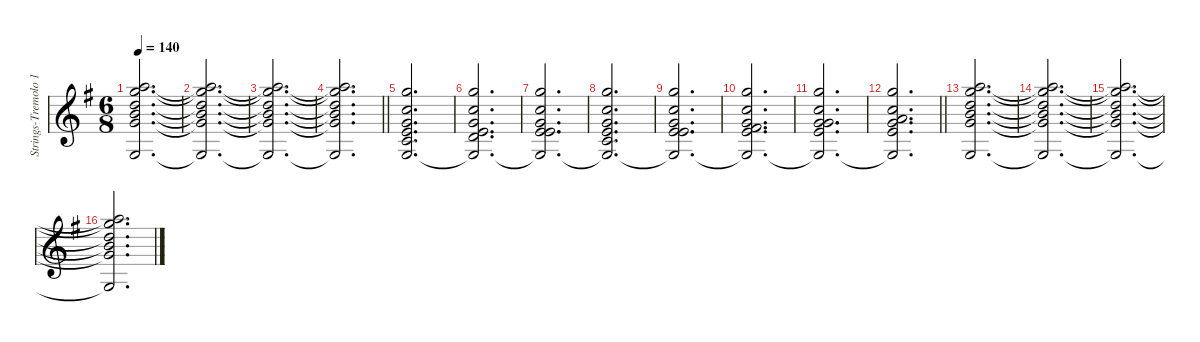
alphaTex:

\defaultSystemsLayout 8
\hideDynamics
\bracketExtendMode groupsimilarinstruments
\firstSystemTrackNameMode fullname
\otherSystemsTrackNameOrientation horizontal
\track ("Strings-Tremolo 1" "vln.") {defaultSystemsLayout 16 instrument tremolostrings}
\staff {score}
\tuning (E4 B3 G3 D3 A2 E2)
\ts (6 8)
\tempo 140
\clef g2
\ks g
(17.1{t acc forcenatural} 20.2{t acc forcenatural} 19.3{t acc forcenatural} 21.4{t acc forcenatural} 22.5{t acc forcenatural} 15.6{t acc forcenatural}).2{d dy f beam Up} |
(17.1{t acc forcenatural} 20.2{t acc forcenatural} 19.3{t acc forcenatural} 21.4{t acc forcenatural} 22.5{t acc forcenatural} 15.6{t acc forcenatural}).2{d beam Up} |
(17.1{t acc forcenatural} 20.2{t acc forcenatural} 19.3{t acc forcenatural} 21.4{t acc forcenatural} 22.5{t acc forcenatural} 15.6{t acc forcenatural}).2{d beam Up} |
\barLineRight lightlight
(17.1{t acc forcenatural} 20.2{t acc forcenatural} 19.3{t acc forcenatural} 21.4{t acc forcenatural} 22.5{t acc forcenatural} 15.6{t acc forcenatural}).2{d beam Up} |
(15.1{acc forcenatural} 13.2{acc forcenatural} 12.3{acc forcenatural} 14.4{acc forcenatural} 15.5{acc forcenatural} 15.6{acc forcenatural}).2{d beam Up} |
(15.1{acc forcenatural} 13.2{acc forcenatural} 12.3{acc forcenatural} 14.4{acc forcenatural} 17.5{acc forcenatural} 15.6{t acc forcenatural}).2{d beam Up} |
(15.1{acc forcenatural} 13.2{acc forcenatural} 12.3{acc forcenatural} 14.4{acc forcenatural} 19.5{acc forcenatural} 15.6{t acc forcenatural}).2{d beam Up} |
(15.1{acc forcenatural} 13.2{acc forcenatural} 12.3{acc forcenatural} 14.4{acc forcenatural} 15.5{acc forcenatural} 15.6{t acc forcenatural}).2{d beam Up} |
(15.1{acc forcenatural} 13.2{acc forcenatural} 12.3{acc forcenatural} 14.4{acc forcenatural} 19.5{acc forcenatural} 15.6{t acc forcenatural}).2{d beam Up} |
(15.1{acc forcenatural} 13.2{acc forcenatural} 12.3{acc forcenatural} 14.4{acc forcenatural} 21.5{acc #} 15.6{t acc forcenatural}).2{d beam Up} |
(15.1{acc forcenatural} 13.2{acc forcenatural} 12.3{acc forcenatural} 14.4{acc forcenatural} 22.5{acc forcenatural} 15.6{t acc forcenatural}).2{d beam Up} |
\barLineRight lightlight
(15.1{acc forcenatural} 13.2{acc forcenatural} 12.3{acc forcenatural} 14.4{acc forcenatural} 24.5{acc forcenatural} 15.6{t acc forcenatural}).2{d beam Up} |
(17.1{acc forcenatural} 20.2{acc forcenatural} 19.3{acc forcenatural} 21.4{acc forcenatural} 22.5{acc forcenatural} 15.6{acc forcenatural}).2{d beam Up} |
(17.1{t acc forcenatural} 20.2{t acc forcenatural} 19.3{t acc forcenatural} 21.4{t acc forcenatural} 22.5{t acc forcenatural} 15.6{t acc forcenatural}).2{d beam Up} |
(17.1{t acc forcenatural} 20.2{t acc forcenatural} 19.3{t acc forcenatural} 21.4{t acc forcenatural} 22.5{t acc forcenatural} 15.6{t acc forcenatural}).2{d beam Up} |
(17.1{t acc forcenatural} 20.2{t acc forcenatural} 19.3{t acc forcenatural} 21.4{t acc forcenatural} 22.5{t acc forcenatural} 15.6{t acc forcenatural}).2{d beam Up}
